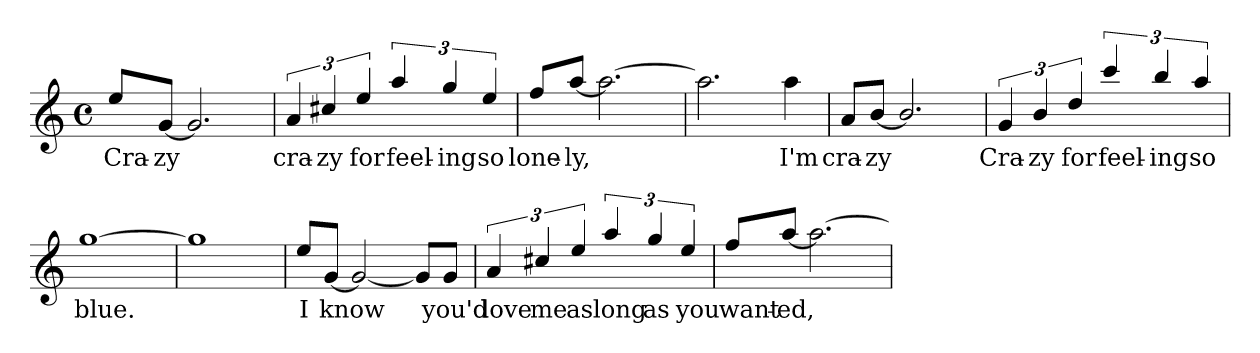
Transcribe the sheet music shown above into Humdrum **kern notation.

**kern	**text
*part1	*part1
*staff1	*staff1
*clefG2	*
*k[]	*
*M4/4	*
*met(c)	*
=	=
!	!LO:LY:b
8eei/L	Cra-
!	!LO:LY:b
[8gi/J	-zy
2.gi/]	.
=	=
!	!LO:LY:b
6ai/	cra-
!	!LO:LY:b
6cc#X/	-zy
!	!LO:LY:b
6ee/	for
!	!LO:LY:b
6aai/	feel-
!	!LO:LY:b
6gg/	-ing
!	!LO:LY:b
6ee/	so
=	=
!	!LO:LY:b
8ffi/L	lone-
!	!LO:LY:b
[8aai/J	-ly,
2.aa\_	.
=	=
2.aa\]	.
!	!LO:LY:b
4aa\	I'm
=	=
!	!LO:LY:b
8ai/L	cra-
!	!LO:LY:b
[8bi/J	-zy
2.bi/]	.
=	=
!	!LO:LY:b
6gi/	Cra-
!	!LO:LY:b
6b/	-zy
!	!LO:LY:b
6dd/	for
!	!LO:LY:b
6ccci/	feel-
!	!LO:LY:b
6bb/	-ing
!	!LO:LY:b
6aa/	so
=	=
!	!LO:LY:b
[1ggi	blue.
=	=
1ggi]	.
=	=
!	!LO:LY:b
8eei/L	I
!	!LO:LY:b
[8gi/J	know
2g/_	.
8g/L]	.
!	!LO:LY:b
8g/J	you'd
=	=
!	!LO:LY:b
6ai/	love
!	!LO:LY:b
6cc#X/	me
!	!LO:LY:b
6ee/	as
!	!LO:LY:b
6aai/	long
!	!LO:LY:b
6gg/	as
!	!LO:LY:b
6ee/	you
=	=
!	!LO:LY:b
8ffi/L	want-
!	!LO:LY:b
[8aai/J	-ed,
2.aa\_	.
=	=
*-	*-
